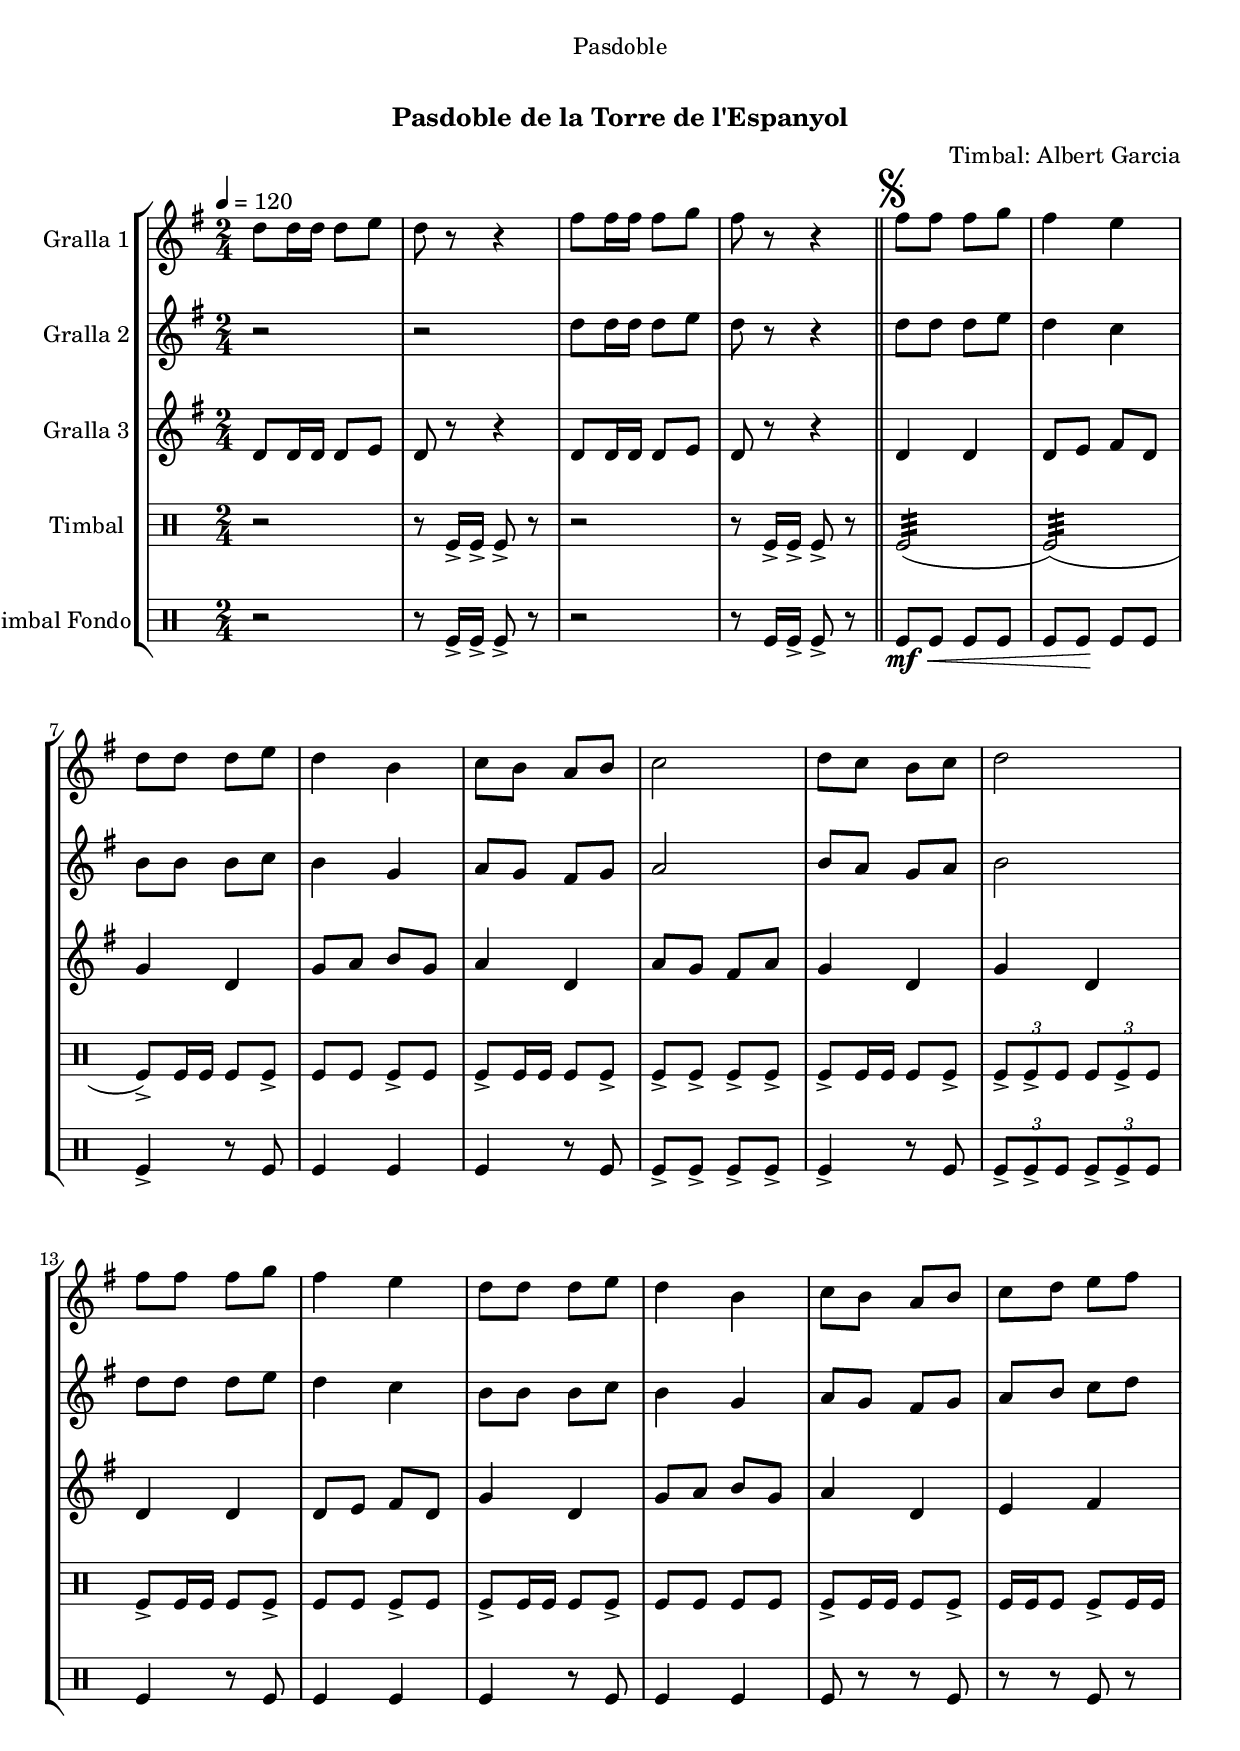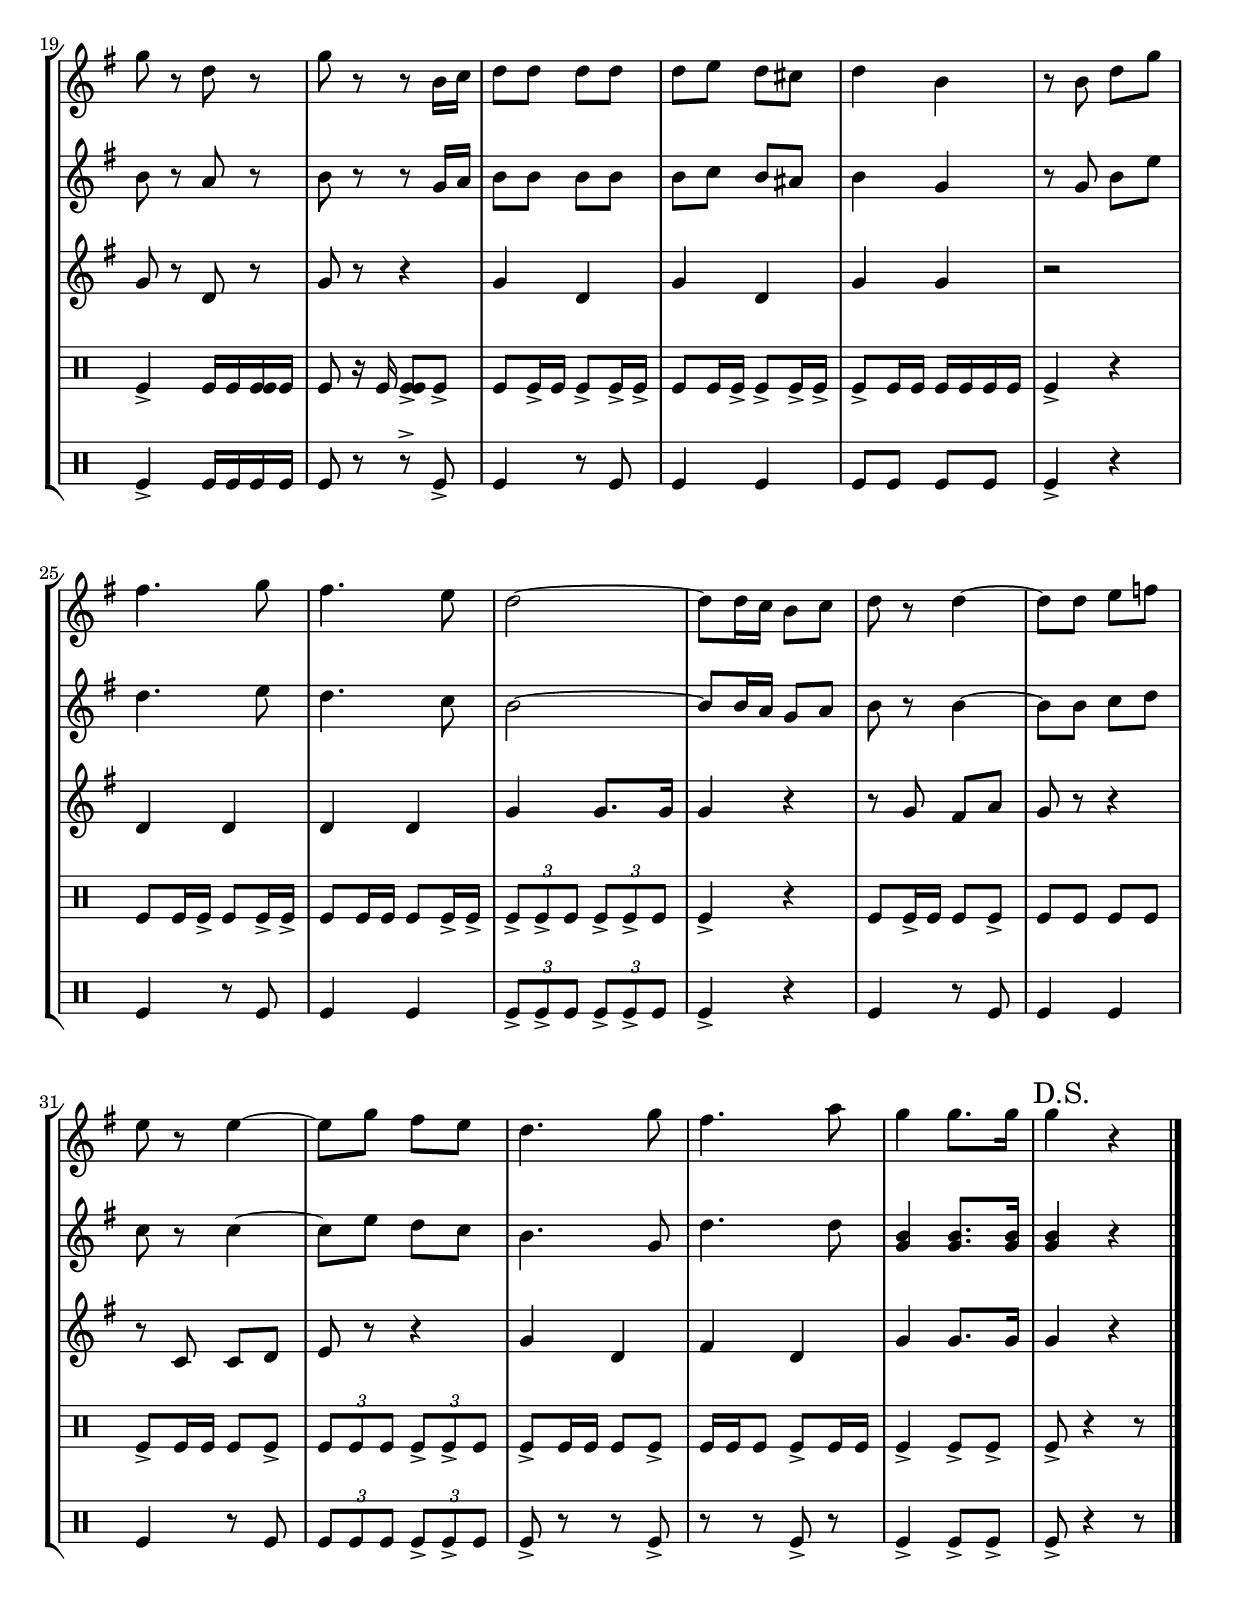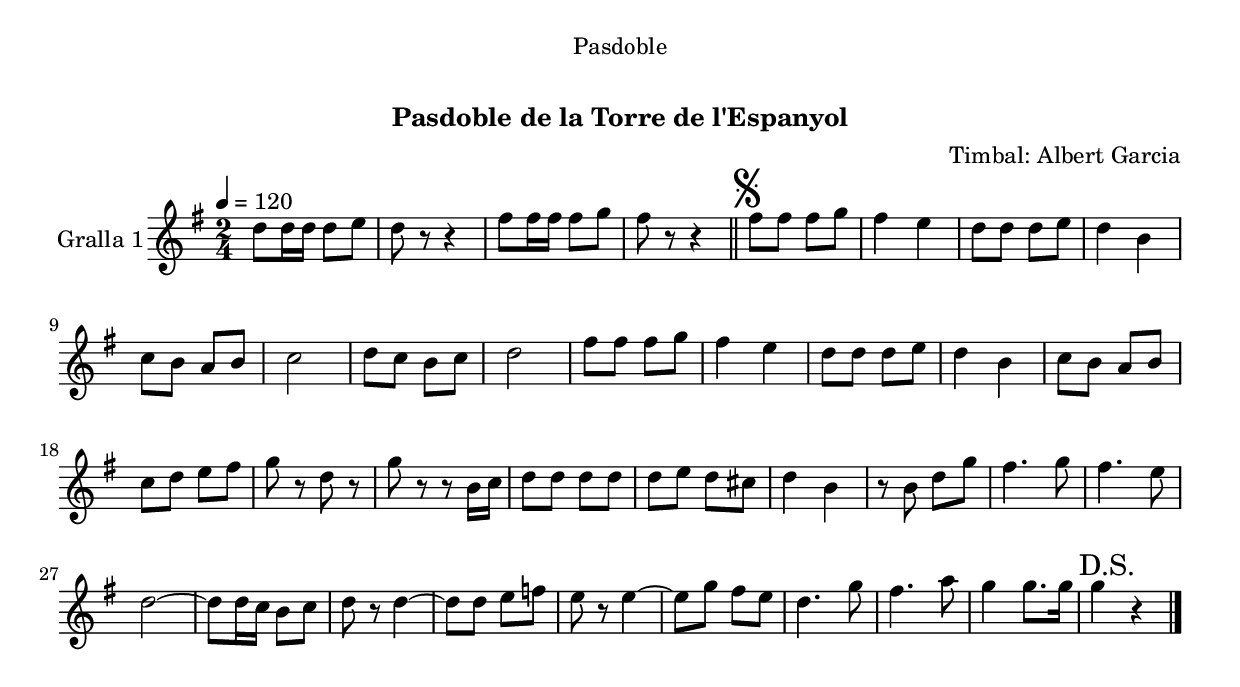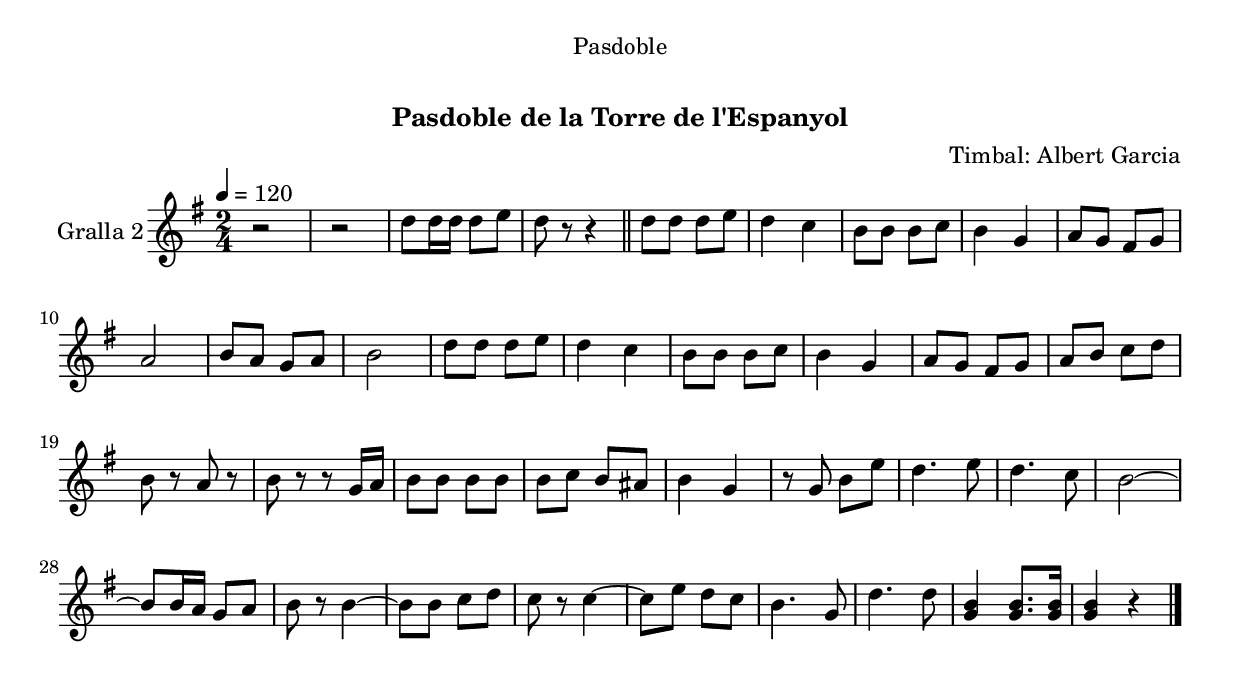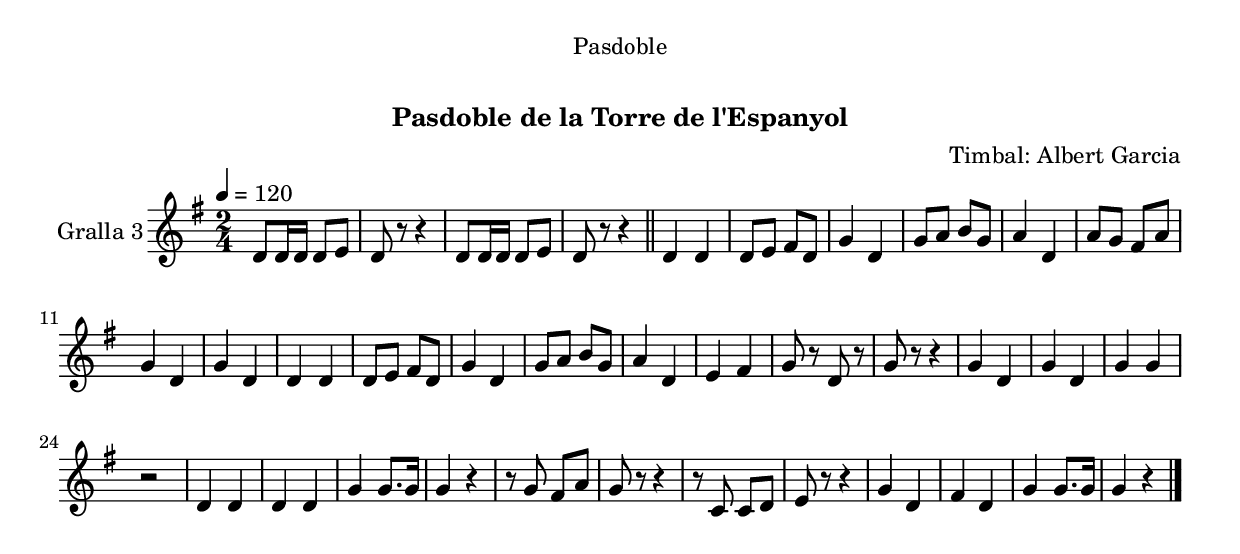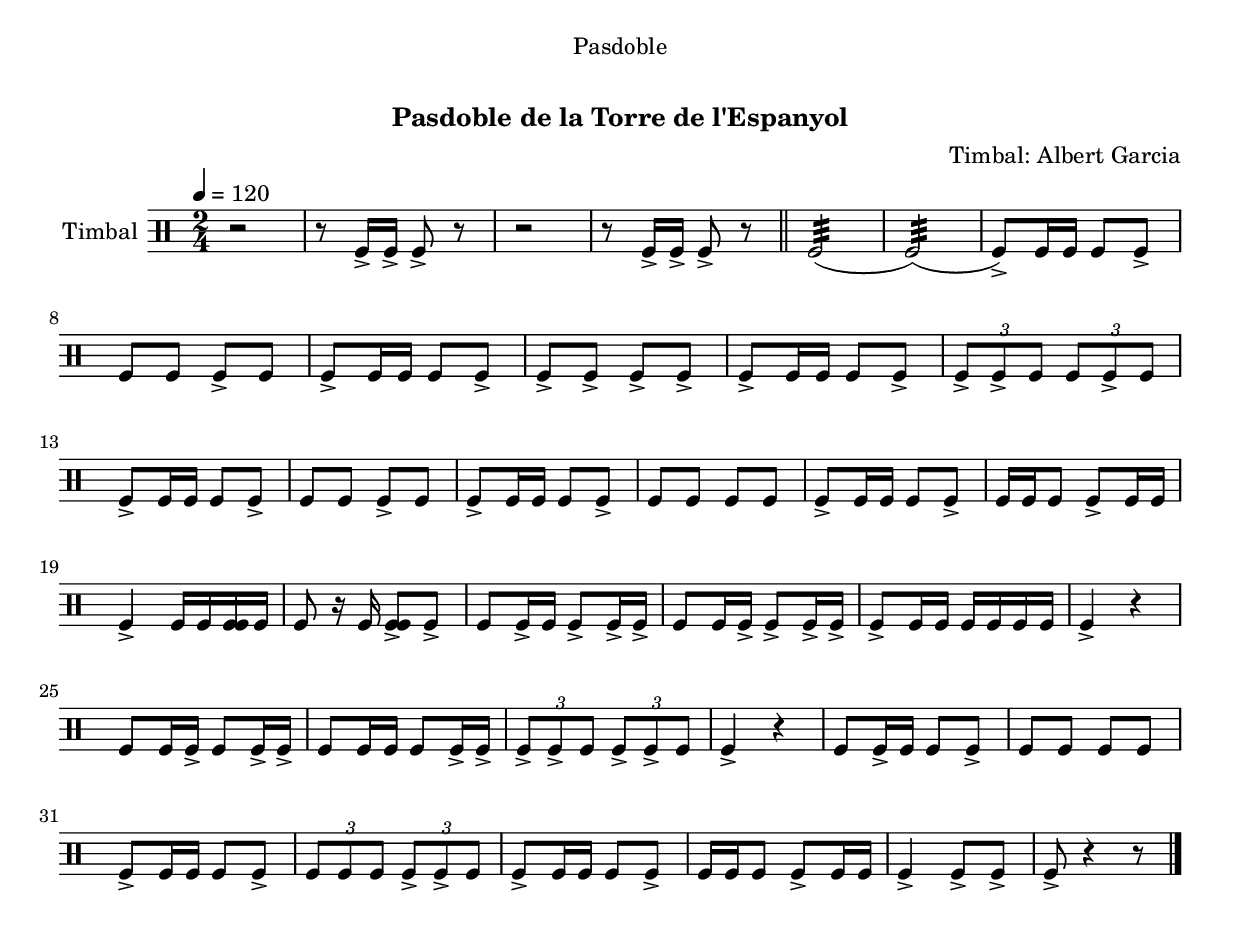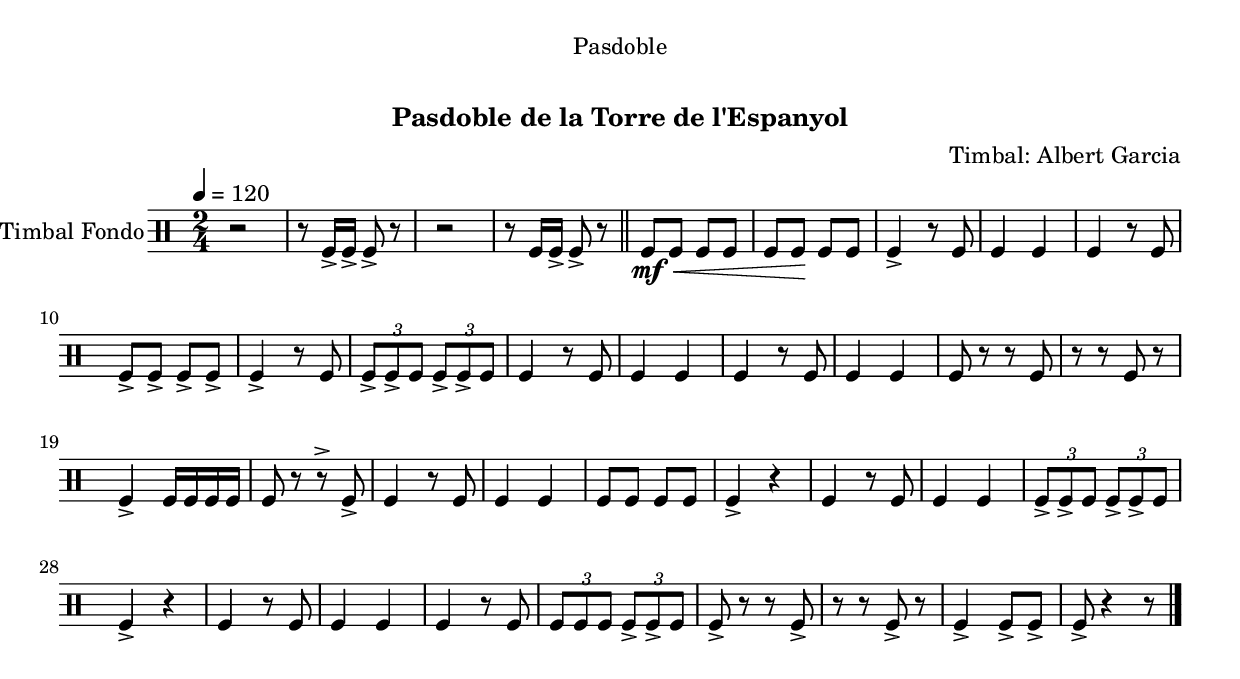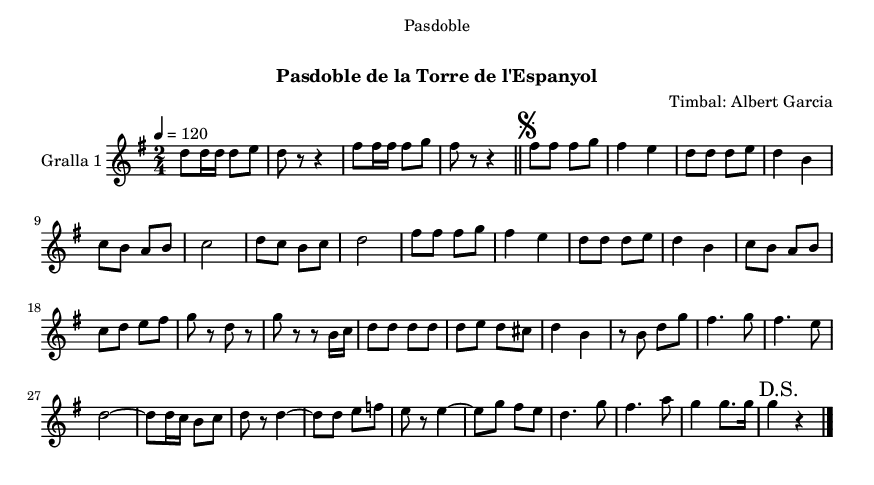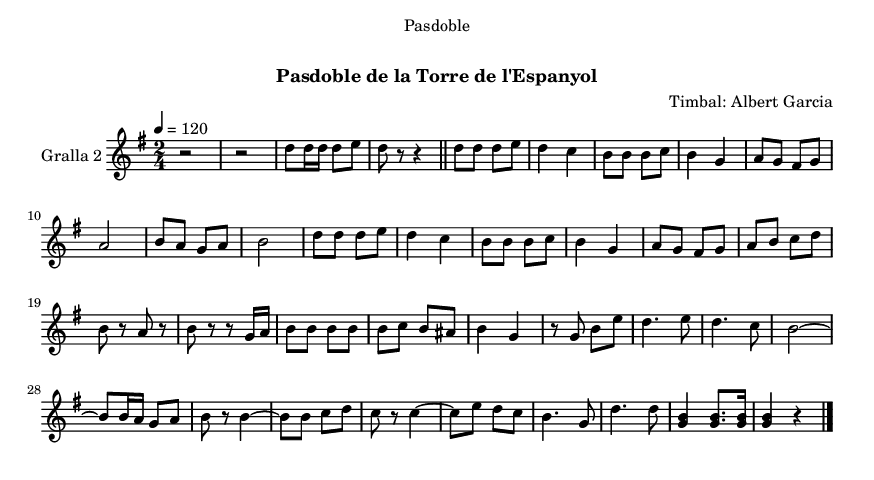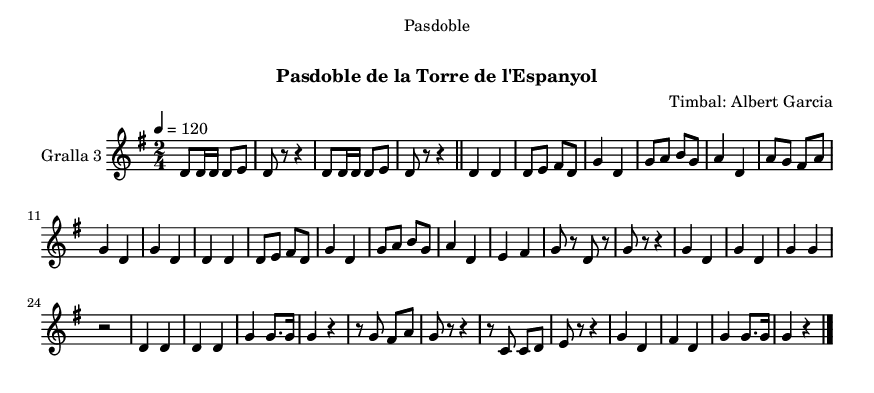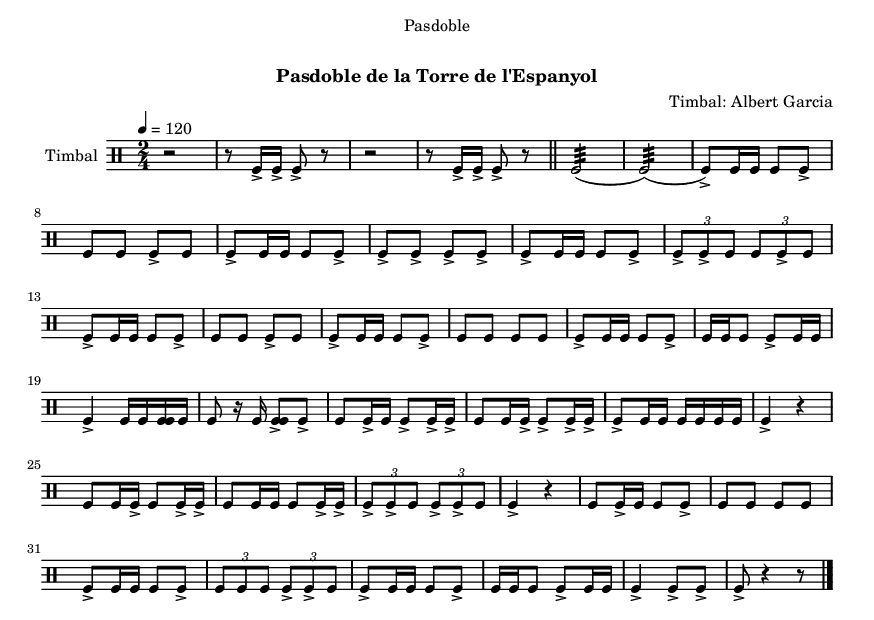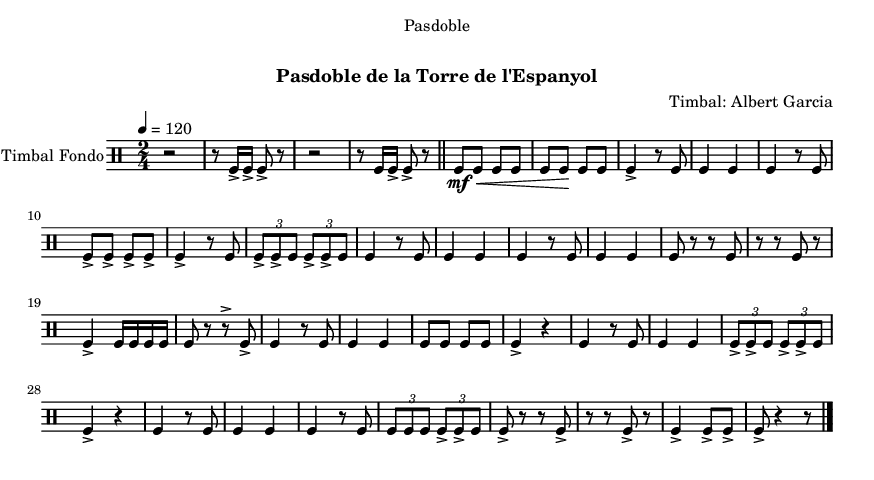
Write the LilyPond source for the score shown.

\version "2.16.0"

\header {
  dedication="Pasdoble"
  title="   "
  subtitle="Pasdoble de la Torre de l'Espanyol"
  subsubtitle=""
  poet=""
  meter=""
  piece=""
  composer="Timbal: Albert Garcia"
  arranger=""
  opus=""
  instrument=""
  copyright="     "
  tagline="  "
}

liniaroAa =
\relative d''
{
  \tempo 4=120
  \clef treble
  \key g \major
  \time 2/4
  d8 d16 d d8 e  |
  d8 r r4  |
  fis8 fis16 fis fis8 g  |
  fis8 r r4  \bar "||"
  %05
  \mark \markup {\musicglyph #"scripts.segno"} fis8 fis fis g  |
  fis4 e  |
  d8 d d e  |
  d4 b  |
  c8 b a b  |
  %10
  c2  |
  d8 c b c  |
  d2  |
  fis8 fis fis g  |
  fis4 e  |
  %15
  d8 d d e  |
  d4 b  |
  c8 b a b  |
  c8 d e fis  |
  g8 r d r  |
  %20
  g8 r r b,16 c  |
  d8 d d d  |
  d8 e d cis  |
  d4 b  |
  r8 b d g  |
  %25
  fis4. g8  |
  fis4. e8  |
  d2 ~  |
  d8 d16 c b8 c  |
  d8 r d4 ~  |
  %30
  d8 d e f  |
  e8 r e4 ~  |
  e8 g fis e  |
  d4. g8  |
  fis4. a8  |
  %35
  g4 g8. g16  |
  \mark "D.S." g4 r4  \bar "|." % kompletite
}

liniaroAb =
\relative d''
{
  \tempo 4=120
  \clef treble
  \key g \major
  \time 2/4
  r2  |
  r2  |
  d8 d16 d d8 e  |
  d8 r r4  \bar "||"
  %05
  d8 d d e  |
  d4 c  |
  b8 b b c  |
  b4 g  |
  a8 g fis g  |
  %10
  a2  |
  b8 a g a  |
  b2  |
  d8 d d e  |
  d4 c  |
  %15
  b8 b b c  |
  b4 g  |
  a8 g fis g  |
  a8 b c d  |
  b8 r a r  |
  %20
  b8 r r g16 a  |
  b8 b b b  |
  b8 c b ais  |
  b4 g  |
  r8 g b e  |
  %25
  d4. e8  |
  d4. c8  |
  b2 ~  |
  b8 b16 a g8 a  |
  b8 r b4 ~  |
  %30
  b8 b c d  |
  c8 r c4 ~  |
  c8 e d c  |
  b4. g8  |
  d'4. d8  |
  %35
  <g, b>4 <g b>8. <g b>16  |
  <g b>4 r4  \bar "|." % kompletite
}

liniaroAc =
\relative d'
{
  \tempo 4=120
  \clef treble
  \key g \major
  \time 2/4
  d8 d16 d d8 e  |
  d8 r r4  |
  d8 d16 d d8 e  |
  d8 r r4  \bar "||"
  %05
  d4 d  |
  d8 e fis d  |
  g4 d  |
  g8 a b g  |
  a4 d,  |
  %10
  a'8 g fis a  |
  g4 d  |
  g4 d  |
  d4 d  |
  d8 e fis d  |
  %15
  g4 d  |
  g8 a b g  |
  a4 d,  |
  e4 fis  |
  g8 r d r  |
  %20
  g8 r r4  |
  g4 d  |
  g4 d  |
  g4 g  |
  r2  |
  %25
  d4 d  |
  d4 d  |
  g4 g8. g16  |
  g4 r  |
  r8 g fis a  |
  %30
  g8 r r4  |
  r8 c, c d  |
  e8 r r4  |
  g4 d  |
  fis4 d  |
  %35
  g4 g8. g16  |
  g4 r  \bar "|."
}

liniaroAd =
\drummode
{
  \tempo 4=120
  \time 2/4
  r2  |
  r8 tomfl16 -> tomfl -> tomfl8 -> r  |
  r2  |
  r8 tomfl16 -> tomfl -> tomfl8 -> r  \bar "||"
  %05
  tomfl2:32 (  |
  tomfl2:32 ) (  |
  tomfl8 -> ) tomfl16 tomfl tomfl8 tomfl ->  |
  tomfl8 tomfl tomfl -> tomfl  |
  tomfl8 -> tomfl16 tomfl tomfl8 tomfl ->  |
  %10
  tomfl8 -> tomfl -> tomfl -> tomfl ->  |
  tomfl8 -> tomfl16 tomfl tomfl8 tomfl ->  |
  \times 2/3 { tomfl8 -> tomfl -> tomfl } \times 2/3 { tomfl tomfl -> tomfl } |
  tomfl8 -> tomfl16 tomfl tomfl8 tomfl ->  |
  tomfl8 tomfl tomfl -> tomfl  |
  %15
  tomfl8 -> tomfl16 tomfl tomfl8 tomfl ->  |
  tomfl8 tomfl tomfl tomfl  |
  tomfl8 -> tomfl16 tomfl tomfl8 tomfl ->  |
  tomfl16 tomfl tomfl8 tomfl -> tomfl16 tomfl  |
  tomfl4 -> tomfl16 tomfl <tomfl tomfl> tomfl  |
  %20
  tomfl8 r16 tomfl <tomfl tomfl>8 -> tomfl ->  |
  tomfl8 tomfl16 -> tomfl tomfl8 -> tomfl16 -> tomfl ->  |
  tomfl8 tomfl16 tomfl -> tomfl8 -> tomfl16 -> tomfl ->  |
  tomfl8 -> tomfl16 tomfl tomfl tomfl tomfl tomfl  |
  tomfl4 -> r  |
  %25
  tomfl8 tomfl16 tomfl -> -> tomfl8 tomfl16 -> tomfl ->  |
  tomfl8 tomfl16 tomfl tomfl8 tomfl16 -> tomfl -> -> ->  |
  \times 2/3 { tomfl8 -> tomfl -> tomfl } \times 2/3 { tomfl -> tomfl -> tomfl }  |
  tomfl4 -> r  |
  tomfl8 tomfl16 -> tomfl tomfl8 tomfl ->  |
  %30
  tomfl8 tomfl tomfl tomfl  |
  tomfl8 -> tomfl16 tomfl tomfl8 tomfl ->  |
  \times 2/3 { tomfl8 tomfl tomfl } \times 2/3 { tomfl -> tomfl -> tomfl } |
  tomfl8 -> tomfl16 tomfl tomfl8 tomfl ->  |
  tomfl16 tomfl tomfl8 tomfl -> tomfl16 tomfl  |
  %35
  tomfl4 -> tomfl8 -> tomfl ->  |
  tomfl8 -> r4 r8  \bar "|." % kompletite
}

liniaroAe =
\drummode
{
  \tempo 4=120
  \time 2/4
  r2  |
  r8 tomfl16 -> tomfl -> tomfl8 -> r  |
  r2  |
  r8 tomfl16 tomfl -> -> tomfl8 -> r \bar "||"
  %05
  tomfl8 \mf \< tomfl tomfl tomfl  |
  tomfl8 tomfl \! \! tomfl tomfl \!  |
  tomfl4 -> r8 tomfl  |
  tomfl4 tomfl  |
  tomfl4 r8 tomfl  |
  %10
  tomfl8 -> tomfl -> tomfl -> tomfl ->  |
  tomfl4 -> r8 tomfl  |
  \times 2/3 { tomfl8 -> tomfl -> tomfl } \times 2/3 { tomfl -> tomfl -> tomfl } |
  tomfl4 r8 tomfl  |
  tomfl4 tomfl  |
  %15
  tomfl4 r8 tomfl  |
  tomfl4 tomfl  |
  tomfl8 r r tomfl  |
  r8 r tomfl r  |
  tomfl4 -> tomfl16 tomfl tomfl tomfl  |
  %20
  tomfl8 r r -> tomfl ->  |
  tomfl4 r8 tomfl  |
  tomfl4 tomfl  |
  tomfl8 tomfl tomfl tomfl  |
  tomfl4 -> r  |
  %25
  tomfl4 r8 tomfl  |
  tomfl4 tomfl  |
  \times 2/3 { tomfl8 -> tomfl -> tomfl } \times 2/3 { tomfl -> tomfl -> tomfl } |
  tomfl4 -> r  |
  tomfl4 r8 tomfl  |
  %30
  tomfl4 tomfl  |
  tomfl4 r8 tomfl  |
  \times 2/3 { tomfl8 tomfl tomfl } \times 2/3 { tomfl -> -> tomfl -> tomfl } |
  tomfl8 -> r r tomfl ->  |
  r8 r tomfl -> r  |
  %35
  tomfl4 -> tomfl8 -> tomfl ->  |
  tomfl8 -> r4 r8  \bar "|." % kompletite
}

\book {

\paper {
  print-page-number = false
}

\bookpart {
  \score {
    \new StaffGroup {
      \override Score.RehearsalMark #'self-alignment-X = #LEFT
      <<
        \new Staff \with {instrumentName = #"Gralla 1" } \liniaroAa
        \new Staff \with {instrumentName = #"Gralla 2" } \liniaroAb
        \new Staff \with {instrumentName = #"Gralla 3" } \liniaroAc
        \new DrumStaff \with {instrumentName = #"Timbal" } \liniaroAd
        \new DrumStaff \with {instrumentName = #"Timbal Fondo" } \liniaroAe
      >>
    }
    \layout {}
  }\score { \unfoldRepeats
    \new StaffGroup {
      \override Score.RehearsalMark #'self-alignment-X = #LEFT
      <<
        \new Staff \with {instrumentName = #"Gralla 1" } \liniaroAa
        \new Staff \with {instrumentName = #"Gralla 2" } \liniaroAb
        \new Staff \with {instrumentName = #"Gralla 3" } \liniaroAc
        \new DrumStaff \with {instrumentName = #"Timbal" } \liniaroAd
        \new DrumStaff \with {instrumentName = #"Timbal Fondo" } \liniaroAe
      >>
    }
    \midi {}
  }
}

\bookpart {
  \header {}
  \score {
    \new StaffGroup {
      \override Score.RehearsalMark #'self-alignment-X = #LEFT
      <<
        \new Staff \with {instrumentName = #"Gralla 1" } \liniaroAa
      >>
    }
    \layout {}
  }\score { \unfoldRepeats
    \new StaffGroup {
      \override Score.RehearsalMark #'self-alignment-X = #LEFT
      <<
        \new Staff \with {instrumentName = #"Gralla 1" } \liniaroAa
      >>
    }
    \midi {}
  }
}

\bookpart {
  \header {}
  \score {
    \new StaffGroup {
      \override Score.RehearsalMark #'self-alignment-X = #LEFT
      <<
        \new Staff \with {instrumentName = #"Gralla 2" } \liniaroAb
      >>
    }
    \layout {}
  }\score { \unfoldRepeats
    \new StaffGroup {
      \override Score.RehearsalMark #'self-alignment-X = #LEFT
      <<
        \new Staff \with {instrumentName = #"Gralla 2" } \liniaroAb
      >>
    }
    \midi {}
  }
}

\bookpart {
  \header {}
  \score {
    \new StaffGroup {
      \override Score.RehearsalMark #'self-alignment-X = #LEFT
      <<
        \new Staff \with {instrumentName = #"Gralla 3" } \liniaroAc
      >>
    }
    \layout {}
  }\score { \unfoldRepeats
    \new StaffGroup {
      \override Score.RehearsalMark #'self-alignment-X = #LEFT
      <<
        \new Staff \with {instrumentName = #"Gralla 3" } \liniaroAc
      >>
    }
    \midi {}
  }
}

\bookpart {
  \header {}
  \score {
    \new StaffGroup {
      \override Score.RehearsalMark #'self-alignment-X = #LEFT
      <<
        \new DrumStaff \with {instrumentName = #"Timbal" } \liniaroAd
      >>
    }
    \layout {}
  }\score { \unfoldRepeats
    \new StaffGroup {
      \override Score.RehearsalMark #'self-alignment-X = #LEFT
      <<
        \new DrumStaff \with {instrumentName = #"Timbal" } \liniaroAd
      >>
    }
    \midi {}
  }
}

\bookpart {
  \header {}
  \score {
    \new StaffGroup {
      \override Score.RehearsalMark #'self-alignment-X = #LEFT
      <<
        \new DrumStaff \with {instrumentName = #"Timbal Fondo" } \liniaroAe
      >>
    }
    \layout {}
  }\score { \unfoldRepeats
    \new StaffGroup {
      \override Score.RehearsalMark #'self-alignment-X = #LEFT
      <<
        \new DrumStaff \with {instrumentName = #"Timbal Fondo" } \liniaroAe
      >>
    }
    \midi {}
  }
}

}

\book {

\paper {
  print-page-number = false
  #(set-paper-size "a6landscape")
  #(layout-set-staff-size 14)
}

\bookpart {
  \header {}
  \score {
    \new StaffGroup {
      \override Score.RehearsalMark #'self-alignment-X = #LEFT
      <<
        \new Staff \with {instrumentName = #"Gralla 1" } \liniaroAa
      >>
    }
    \layout {}
  }
}

\bookpart {
  \header {}
  \score {
    \new StaffGroup {
      \override Score.RehearsalMark #'self-alignment-X = #LEFT
      <<
        \new Staff \with {instrumentName = #"Gralla 2" } \liniaroAb
      >>
    }
    \layout {}
  }
}

\bookpart {
  \header {}
  \score {
    \new StaffGroup {
      \override Score.RehearsalMark #'self-alignment-X = #LEFT
      <<
        \new Staff \with {instrumentName = #"Gralla 3" } \liniaroAc
      >>
    }
    \layout {}
  }
}

\bookpart {
  \header {}
  \score {
    \new StaffGroup {
      \override Score.RehearsalMark #'self-alignment-X = #LEFT
      <<
        \new DrumStaff \with {instrumentName = #"Timbal" } \liniaroAd
      >>
    }
    \layout {}
  }
}

\bookpart {
  \header {}
  \score {
    \new StaffGroup {
      \override Score.RehearsalMark #'self-alignment-X = #LEFT
      <<
        \new DrumStaff \with {instrumentName = #"Timbal Fondo" } \liniaroAe
      >>
    }
    \layout {}
  }
}

}

